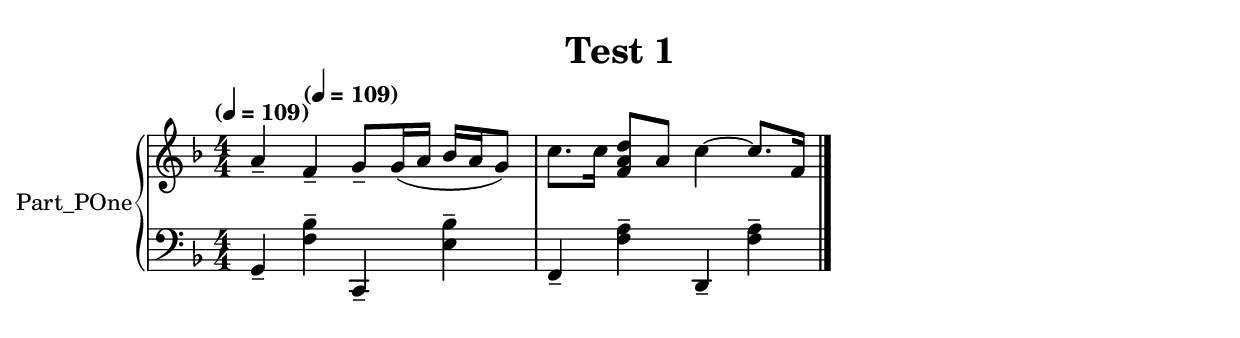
\version "2.24.4"

\header {
  movementTitle       = "Test 1"
  encodingDate        = "2020-06-16"
  software            = "soundnotation"
  software            = "Dolet 6.6"
  title               = "Test 1"
}

\paper {
  % horizontal-shift = 0.0\mm
  % indent = 0.0\mm
  % short-indent = 0.0\mm
  
  % markup-system-spacing-padding = 0.0\mm
  % between-system-space = 0.0\mm
  % page-top-space = 0.0\mm
  
  % page-count = -1
  % system-count = -1
  
  % oddHeaderMarkup = ""
  % evenHeaderMarkup = ""
  % oddFooterMarkup = ""
  % evenFooterMarkup = ""
}

\layout {
  \context { \Score
    autoBeaming = ##f % to display tuplets brackets
  }
  \context { \Voice
  }
}

Part_POne_Staff_One_Voice_One = \absolute {
  \language "nederlands"
  
  \clef "treble"
  \key f \major
  \numericTimeSignature \time 4/4
  \stemUp a'4 -- \tempo \markup {
    \concat {
      ( \smaller \general-align #Y #DOWN \note {4} #UP
      " = "
      109)
    
    } % concat
  }
  f' -- g'8 [
  -- g'16 ( a' ]
  bes' [
  a' g'8 ]
  ) \stemDown c''8. [
  c''16 ]
  \stemUp  < f' a' d'' > 8 [ a' ]
  \stemDown c''4 ~  \stemUp c''8. [
  f'16 ]
  
  \bar "|."
   | % 1
  \barNumberCheck #3
}

Part_POne_Staff_Two_Voice_Five = \absolute {
  \language "nederlands"
  
  \clef "bass"
  \key f \major
  \numericTimeSignature \time 4/4
  \tempo \markup {
    \concat {
      ( \smaller \general-align #Y #DOWN \note {4} #UP
      " = "
      109)
    
    } % concat
  }
  \stemUp g,4 -- \stemDown  < f bes >  -- \stemUp c, -- \stemDown  < e bes >  -- \stemUp f,4 -- \stemDown  < f a >  -- \stemUp d, -- \stemDown  < f a >  --
  \bar "|."
   | % 3
  \barNumberCheck #3
}

\book {

  \score {
    <<
      
      
      
      <<
      
        \new PianoStaff
        \with {
          instrumentName = "Part_POne"
        }
        
        <<
        
          \new Staff  = "Part_POne_Staff_One"
          \with {
          }
          <<
            \context Voice = "Part_POne_Staff_One_Voice_One" <<
              \Part_POne_Staff_One_Voice_One
            >>
          >>
          
          \new Staff  = "Part_POne_Staff_Two"
          \with {
          }
          <<
            \context Voice = "Part_POne_Staff_Two_Voice_Five" <<
              \Part_POne_Staff_Two_Voice_Five
            >>
          >>
        >>
      
      
      >>
    
    >>
    
    \layout {
      \context { \Score
        autoBeaming = ##f % to display tuplets brackets
      }
      \context { \Voice
      }
    }
    
    \midi {
      \tempo 16 = 360
    }
  }
  
}
